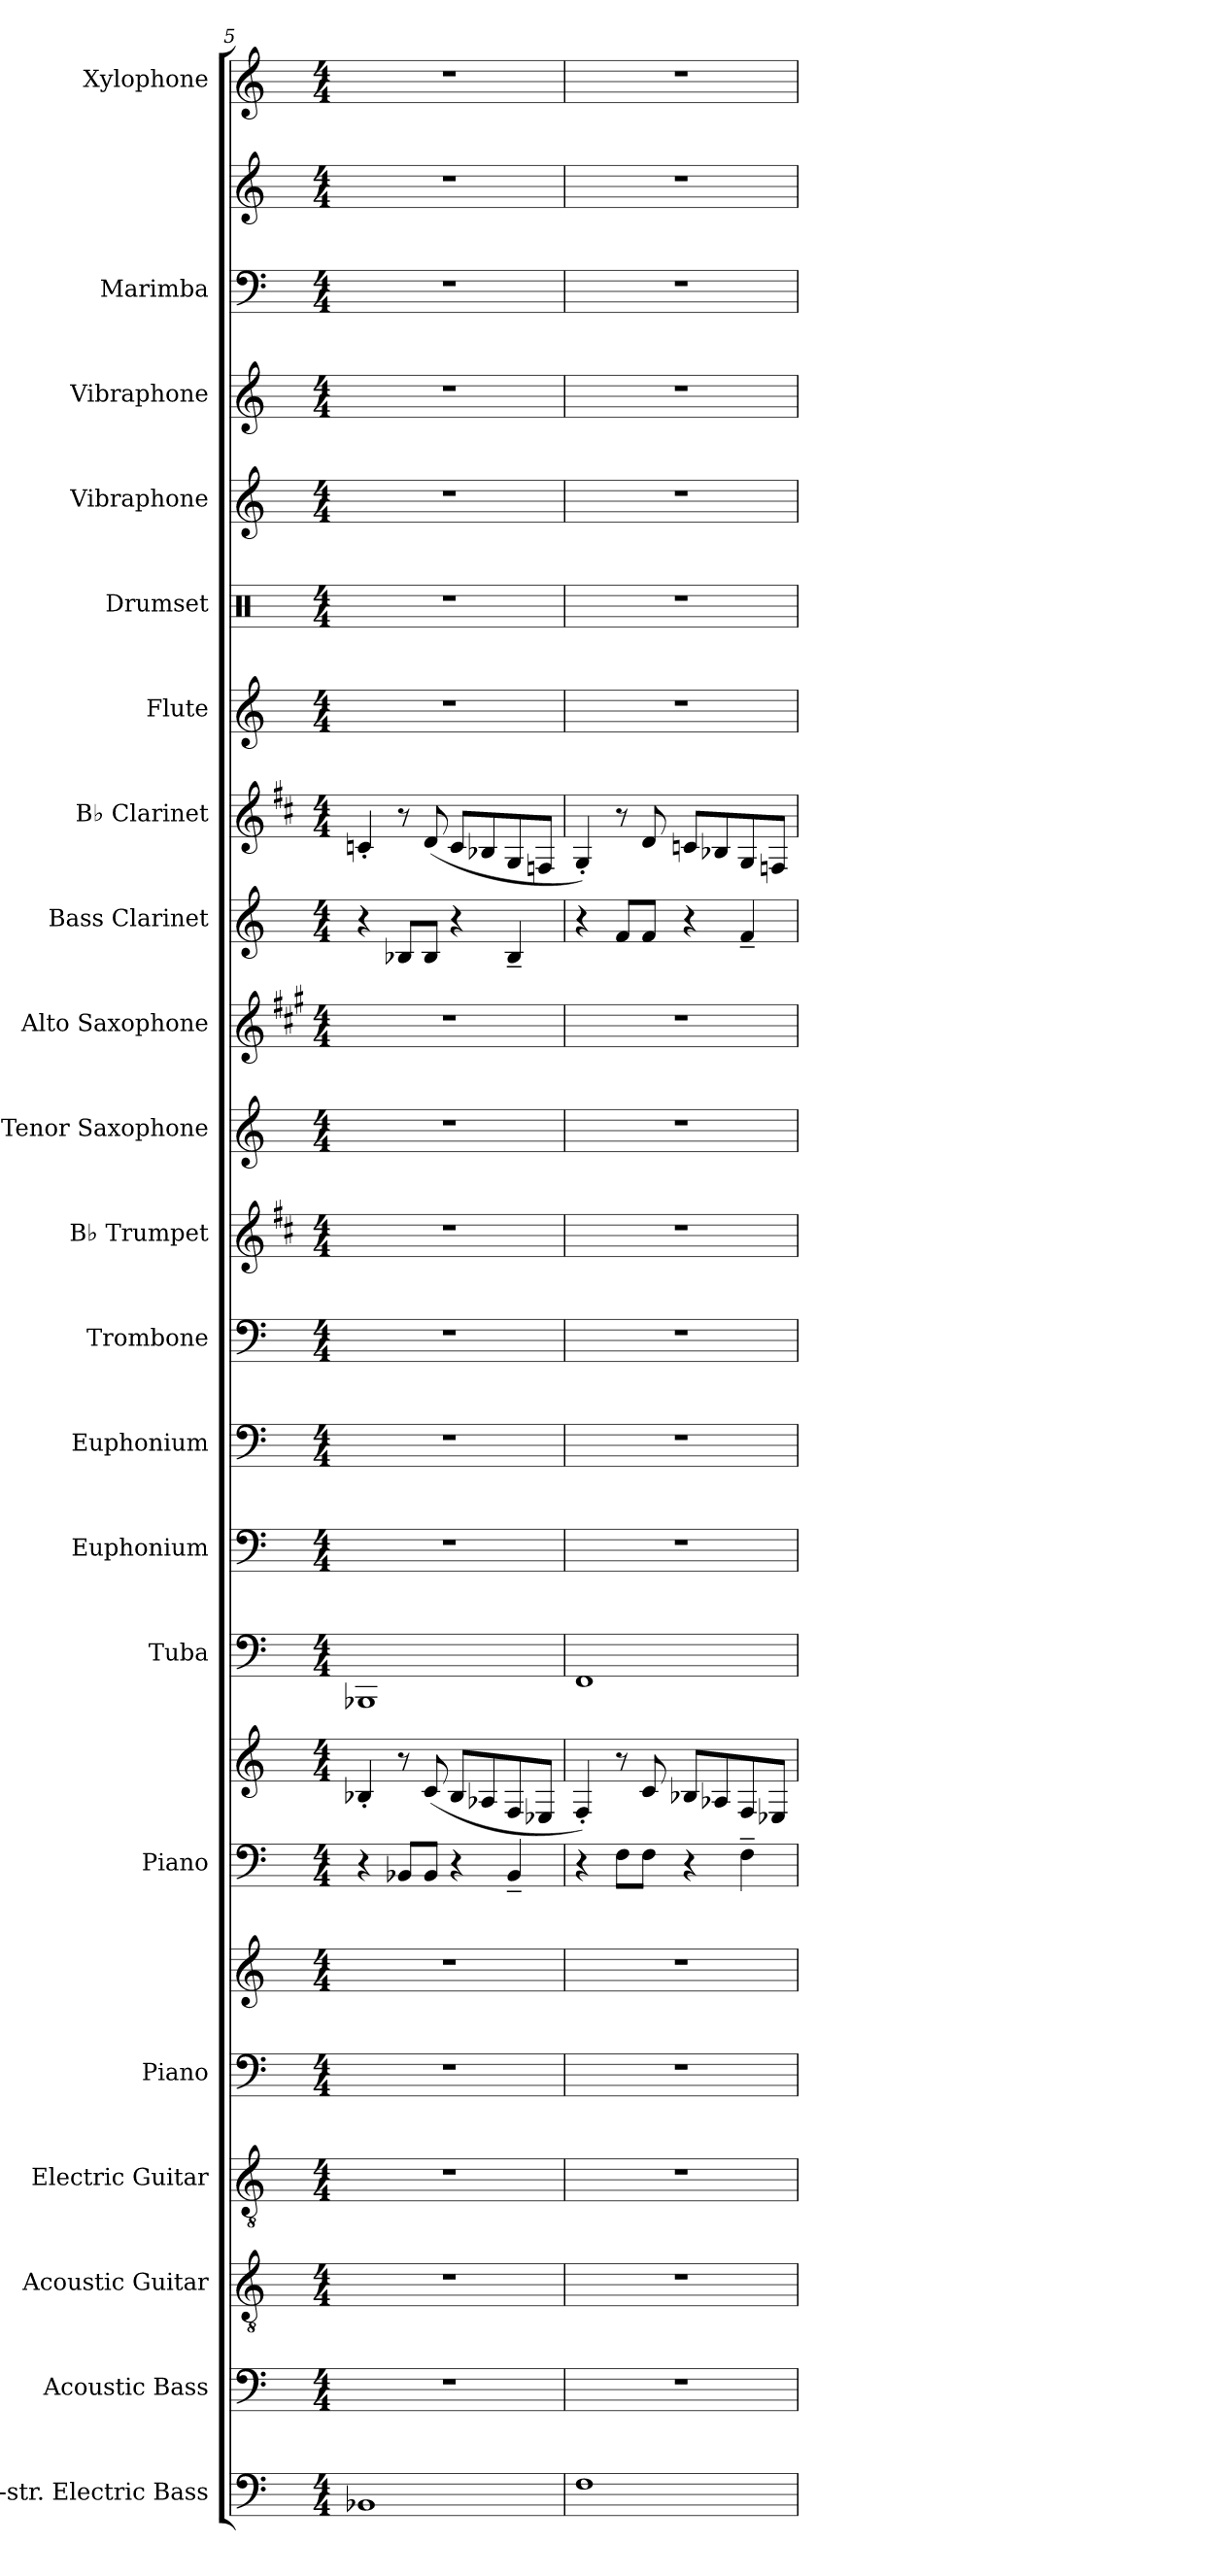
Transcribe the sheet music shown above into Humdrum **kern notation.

**kern	**kern	**kern	**kern	**kern	**kern	**kern	**kern	**kern	**kern	**kern	**kern	**kern	**kern	**kern	**kern	**kern	**kern	**kern	**kern	**kern	**kern	**kern	**kern
*part21	*part20	*part19	*part18	*part17	*part17	*part16	*part16	*part15	*part14	*part13	*part12	*part11	*part10	*part9	*part8	*part7	*part6	*part5	*part4	*part3	*part2	*part2	*part1
*staff24	*staff23	*staff22	*staff21	*staff20	*staff19	*staff18	*staff17	*staff16	*staff15	*staff14	*staff13	*staff12	*staff11	*staff10	*staff9	*staff8	*staff7	*staff6	*staff5	*staff4	*staff3	*staff2	*staff1
*I"5-str. Electric Bass	*I"Acoustic Bass	*I"Acoustic Guitar	*I"Electric Guitar	*I"Piano	*	*I"Piano	*	*I"Tuba	*I"Euphonium	*I"Euphonium	*I"Trombone	*I"B♭ Trumpet	*I"Tenor Saxophone	*I"Alto Saxophone	*I"Bass Clarinet	*I"B♭ Clarinet	*I"Flute	*I"Drumset	*I"Vibraphone	*I"Vibraphone	*I"Marimba	*	*I"Xylophone
*I'El. B.	*I'Bass	*I'Guit.	*I'El. Guit.	*I'Pno.	*	*I'Pno.	*	*I'Tba.	*I'Euph.	*I'Euph.	*I'Tbn.	*I'B♭ Tpt.	*I'T. Sax.	*I'A. Sax.	*I'B. Cl.	*I'B♭ Cl.	*I'Fl.	*I'Drs.	*I'Vib.	*I'Vib.	*I'Mrm.	*	*I'Xyl.
*clefF4	*clefF4	*clefGv2	*clefGv2	*clefF4	*clefG2	*clefF4	*clefG2	*clefF4	*clefF4	*clefF4	*clefF4	*clefG2	*clefG2	*clefG2	*clefG2	*clefG2	*clefG2	*clefX	*clefG2	*clefG2	*clefF4	*clefG2	*clefG2
*ITrd7c12	*ITrd7c12	*	*	*	*	*	*	*	*	*	*	*ITrd1c2	*ITrd8c14	*ITrd5c9	*ITrd8c14	*ITrd1c2	*	*	*	*	*	*	*ITrd-7c-12
*k[]	*k[]	*k[]	*k[]	*k[]	*k[]	*k[]	*k[]	*k[]	*k[]	*k[]	*k[]	*k[]	*k[]	*k[]	*k[]	*k[]	*k[]	*k[]	*k[]	*k[]	*k[]	*k[]	*k[]
*M4/4	*M4/4	*M4/4	*M4/4	*M4/4	*M4/4	*M4/4	*M4/4	*M4/4	*M4/4	*M4/4	*M4/4	*M4/4	*M4/4	*M4/4	*M4/4	*M4/4	*M4/4	*M4/4	*M4/4	*M4/4	*M4/4	*M4/4	*M4/4
=5	=5	=5	=5	=5	=5	=5	=5	=5	=5	=5	=5	=5	=5	=5	=5	=5	=5	=5	=5	=5	=5	=5	=5
1BBB-X	1r	1r	1r	1r	1r	4r	4B-X'/	1BBB-X	1r	1r	1r	1r	1r	1r	4r	4B-X'/	1r	1r	1r	1r	1r	1r	1r
.	.	.	.	.	.	8BB-X/L	8r	.	.	.	.	.	.	.	8BB-X/L	8r	.	.	.	.	.	.	.
.	.	.	.	.	.	8BB-/J	(8c/	.	.	.	.	.	.	.	8BB-/J	(8c/	.	.	.	.	.	.	.
.	.	.	.	.	.	4r	8B-/L	.	.	.	.	.	.	.	4r	8B-/L	.	.	.	.	.	.	.
.	.	.	.	.	.	.	8A-X/	.	.	.	.	.	.	.	.	8A-X/	.	.	.	.	.	.	.
.	.	.	.	.	.	4BB-~/	8F/	.	.	.	.	.	.	.	4BB-~/	8F/	.	.	.	.	.	.	.
.	.	.	.	.	.	.	8E-X/J	.	.	.	.	.	.	.	.	8E-X/J	.	.	.	.	.	.	.
=6	=6	=6	=6	=6	=6	=6	=6	=6	=6	=6	=6	=6	=6	=6	=6	=6	=6	=6	=6	=6	=6	=6	=6
1FF	1r	1r	1r	1r	1r	4r	4F'/)	1FF	1r	1r	1r	1r	1r	1r	4r	4F'/)	1r	1r	1r	1r	1r	1r	1r
.	.	.	.	.	.	8F\L	8r	.	.	.	.	.	.	.	8F/L	8r	.	.	.	.	.	.	.
.	.	.	.	.	.	8F\J	8c/	.	.	.	.	.	.	.	8F/J	8c/	.	.	.	.	.	.	.
.	.	.	.	.	.	4r	8B-X/L	.	.	.	.	.	.	.	4r	8B-X/L	.	.	.	.	.	.	.
.	.	.	.	.	.	.	8A-X/	.	.	.	.	.	.	.	.	8A-X/	.	.	.	.	.	.	.
.	.	.	.	.	.	4F~\	8F/	.	.	.	.	.	.	.	4F~/	8F/	.	.	.	.	.	.	.
.	.	.	.	.	.	.	8E-X/J	.	.	.	.	.	.	.	.	8E-X/J	.	.	.	.	.	.	.
=	=	=	=	=	=	=	=	=	=	=	=	=	=	=	=	=	=	=	=	=	=	=	=
*-	*-	*-	*-	*-	*-	*-	*-	*-	*-	*-	*-	*-	*-	*-	*-	*-	*-	*-	*-	*-	*-	*-	*-
